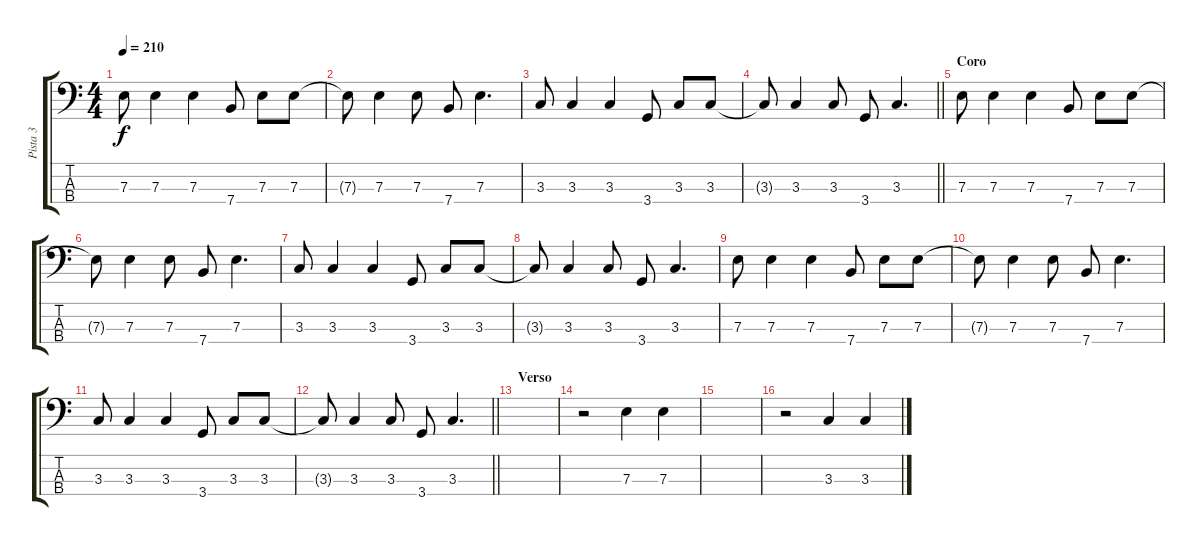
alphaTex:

\track ("Pista 3" "Pista 3") {instrument electricbassfinger}
\staff {score tabs}
\tuning (G2 D2 A1 E1) {hide}
\ts (4 4)
\tempo 210
\clef f4
\ks c
7.3.8{dy f} 7.3.4 7.3.4 7.4.8 7.3.8 7.3.8 |
7.3{t}.8 7.3.4 7.3.8 7.4.8 7.3.4{d} |
3.3.8 3.3.4 3.3.4 3.4.8 3.3.8 3.3.8 |
\barLineRight lightlight
3.3{t}.8 3.3.4 3.3.8 3.4.8 3.3.4{d} |
\section ("" "Coro")
7.3.8 7.3.4 7.3.4 7.4.8 7.3.8 7.3.8 |
7.3{t}.8 7.3.4 7.3.8 7.4.8 7.3.4{d} |
3.3.8 3.3.4 3.3.4 3.4.8 3.3.8 3.3.8 |
3.3{t}.8 3.3.4 3.3.8 3.4.8 3.3.4{d} |
7.3.8 7.3.4 7.3.4 7.4.8 7.3.8 7.3.8 |
7.3{t}.8 7.3.4 7.3.8 7.4.8 7.3.4{d} |
3.3.8 3.3.4 3.3.4 3.4.8 3.3.8 3.3.8 |
\barLineRight lightlight
3.3{t}.8 3.3.4 3.3.8 3.4.8 3.3.4{d} |
\section ("" "Verso")
|
r.2 7.3.4 7.3.4 |
|
r.2 3.3.4 3.3.4
